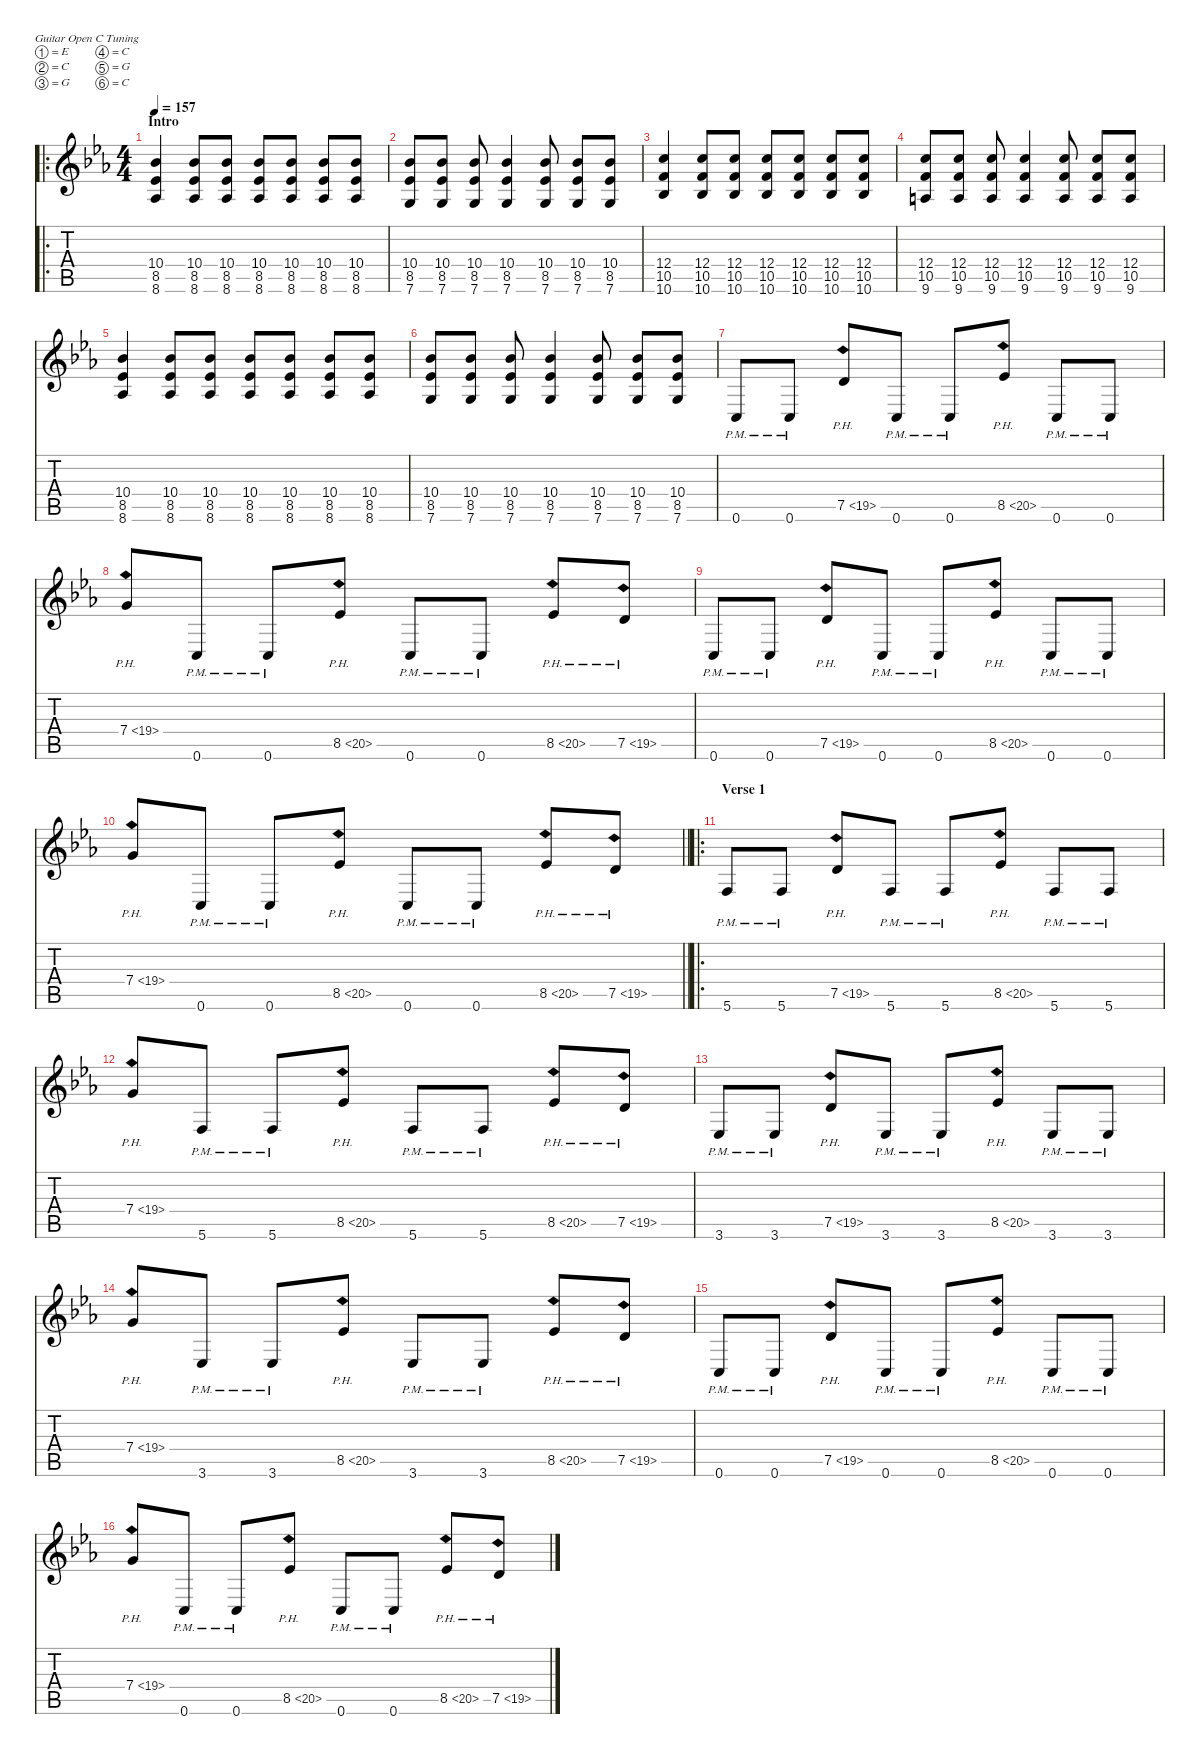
\defaultSystemsLayout 4
\hideDynamics
\bracketExtendMode nobrackets
\singleTrackTrackNamePolicy hidden
\multiTrackTrackNamePolicy hidden
\firstSystemTrackNameMode fullname
\firstSystemTrackNameOrientation horizontal
\otherSystemsTrackNameOrientation horizontal
\track ("Guitar Two" "dist.guit.") {instrument distortionguitar}
\staff {score tabs}
\tuning (E4 C4 G3 C3 G2 C2)
\ro
\ts (4 4)
\beaming (8 2 2 2 2)
\section ("" "Intro")
\tempo 157
\clef g2
\ks cminor
(10.4{acc b} 8.5{acc b} 8.6{acc b}).4{dy f instrument distortionguitar beam Up} (10.4{acc b} 8.5{acc b} 8.6{acc b}).8{beam Up} (10.4{acc b} 8.5{acc b} 8.6{acc b}).8{beam Up} (10.4{acc b} 8.5{acc b} 8.6{acc b}).8{beam Up} (10.4{acc b} 8.5{acc b} 8.6{acc b}).8{beam Up} (10.4{acc b} 8.5{acc b} 8.6{acc b}).8{beam Up} (10.4{acc b} 8.5{acc b} 8.6{acc b}).8{beam Up} |
(10.4{acc b} 8.5{acc b} 7.6{acc forcenatural}).8{beam Up} (10.4{acc b} 8.5{acc b} 7.6{acc forcenatural}).8{beam Up} (10.4{acc b} 8.5{acc b} 7.6{acc forcenatural}).8{beam Up} (10.4{acc b} 8.5{acc b} 7.6{acc forcenatural}).4{beam Up} (10.4{acc b} 8.5{acc b} 7.6{acc forcenatural}).8{beam Up} (10.4{acc b} 8.5{acc b} 7.6{acc forcenatural}).8{beam Up} (10.4{acc b} 8.5{acc b} 7.6{acc forcenatural}).8{beam Up} |
(12.4{acc forcenatural} 10.5{acc forcenatural} 10.6{acc b}).4{beam Up} (12.4{acc forcenatural} 10.5{acc forcenatural} 10.6{acc b}).8{beam Up} (12.4{acc forcenatural} 10.5{acc forcenatural} 10.6{acc b}).8{beam Up} (12.4{acc forcenatural} 10.5{acc forcenatural} 10.6{acc b}).8{beam Up} (12.4{acc forcenatural} 10.5{acc forcenatural} 10.6{acc b}).8{beam Up} (12.4{acc forcenatural} 10.5{acc forcenatural} 10.6{acc b}).8{beam Up} (12.4{acc forcenatural} 10.5{acc forcenatural} 10.6{acc b}).8{beam Up} |
(12.4{acc forcenatural} 10.5{acc forcenatural} 9.6{acc forcenatural}).8{beam Up} (12.4{acc forcenatural} 10.5{acc forcenatural} 9.6{acc forcenatural}).8{beam Up} (12.4{acc forcenatural} 10.5{acc forcenatural} 9.6{acc forcenatural}).8{beam Up} (12.4{acc forcenatural} 10.5{acc forcenatural} 9.6{acc forcenatural}).4{beam Up} (12.4{acc forcenatural} 10.5{acc forcenatural} 9.6{acc forcenatural}).8{beam Up} (12.4{acc forcenatural} 10.5{acc forcenatural} 9.6{acc forcenatural}).8{beam Up} (12.4{acc forcenatural} 10.5{acc forcenatural} 9.6{acc forcenatural}).8{beam Up} |
(10.4{acc b} 8.5{acc b} 8.6{acc b}).4{beam Up} (10.4{acc b} 8.5{acc b} 8.6{acc b}).8{beam Up} (10.4{acc b} 8.5{acc b} 8.6{acc b}).8{beam Up} (10.4{acc b} 8.5{acc b} 8.6{acc b}).8{beam Up} (10.4{acc b} 8.5{acc b} 8.6{acc b}).8{beam Up} (10.4{acc b} 8.5{acc b} 8.6{acc b}).8{beam Up} (10.4{acc b} 8.5{acc b} 8.6{acc b}).8{beam Up} |
(10.4{acc b} 8.5{acc b} 7.6{acc forcenatural}).8{beam Up} (10.4{acc b} 8.5{acc b} 7.6{acc forcenatural}).8{beam Up} (10.4{acc b} 8.5{acc b} 7.6{acc forcenatural}).8{beam Up} (10.4{acc b} 8.5{acc b} 7.6{acc forcenatural}).4{beam Up} (10.4{acc b} 8.5{acc b} 7.6{acc forcenatural}).8{beam Up} (10.4{acc b} 8.5{acc b} 7.6{acc forcenatural}).8{beam Up} (10.4{acc b} 8.5{acc b} 7.6{acc forcenatural}).8{beam Up} |
0.6{pm acc forcenatural}.8{beam Up} 0.6{pm acc forcenatural}.8{beam Up} 7.5{ph 12 acc forcenatural}.8{beam Up} 0.6{pm acc forcenatural}.8{beam Up} 0.6{pm acc forcenatural}.8{beam Up} 8.5{ph 12 acc b}.8{beam Up} 0.6{pm acc forcenatural}.8{beam Up} 0.6{pm acc forcenatural}.8{beam Up} |
7.4{ph 12 acc forcenatural}.8{beam Up} 0.6{pm acc forcenatural}.8{beam Up} 0.6{pm acc forcenatural}.8{beam Up} 8.5{ph 12 acc b}.8{beam Up} 0.6{pm acc forcenatural}.8{beam Up} 0.6{pm acc forcenatural}.8{beam Up} 8.5{ph 12 acc b}.8{beam Up} 7.5{ph 12 acc forcenatural}.8{beam Up} |
0.6{pm acc forcenatural}.8{beam Up} 0.6{pm acc forcenatural}.8{beam Up} 7.5{ph 12 acc forcenatural}.8{beam Up} 0.6{pm acc forcenatural}.8{beam Up} 0.6{pm acc forcenatural}.8{beam Up} 8.5{ph 12 acc b}.8{beam Up} 0.6{pm acc forcenatural}.8{beam Up} 0.6{pm acc forcenatural}.8{beam Up} |
\barLineRight lightlight
7.4{ph 12 acc forcenatural}.8{beam Up} 0.6{pm acc forcenatural}.8{beam Up} 0.6{pm acc forcenatural}.8{beam Up} 8.5{ph 12 acc b}.8{beam Up} 0.6{pm acc forcenatural}.8{beam Up} 0.6{pm acc forcenatural}.8{beam Up} 8.5{ph 12 acc b}.8{beam Up} 7.5{ph 12 acc forcenatural}.8{beam Up} |
\ro
\section ("" "Verse 1")
5.6{pm acc forcenatural}.8{beam Up} 5.6{pm acc forcenatural}.8{beam Up} 7.5{ph 12 acc forcenatural}.8{beam Up} 5.6{pm acc forcenatural}.8{beam Up} 5.6{pm acc forcenatural}.8{beam Up} 8.5{ph 12 acc b}.8{beam Up} 5.6{pm acc forcenatural}.8{beam Up} 5.6{pm acc forcenatural}.8{beam Up} |
7.4{ph 12 acc forcenatural}.8{beam Up} 5.6{pm acc forcenatural}.8{beam Up} 5.6{pm acc forcenatural}.8{beam Up} 8.5{ph 12 acc b}.8{beam Up} 5.6{pm acc forcenatural}.8{beam Up} 5.6{pm acc forcenatural}.8{beam Up} 8.5{ph 12 acc b}.8{beam Up} 7.5{ph 12 acc forcenatural}.8{beam Up} |
3.6{pm acc b}.8{beam Up} 3.6{pm acc b}.8{beam Up} 7.5{ph 12 acc forcenatural}.8{beam Up} 3.6{pm acc b}.8{beam Up} 3.6{pm acc b}.8{beam Up} 8.5{ph 12 acc b}.8{beam Up} 3.6{pm acc b}.8{beam Up} 3.6{pm acc b}.8{beam Up} |
7.4{ph 12 acc forcenatural}.8{beam Up} 3.6{pm acc b}.8{beam Up} 3.6{pm acc b}.8{beam Up} 8.5{ph 12 acc b}.8{beam Up} 3.6{pm acc b}.8{beam Up} 3.6{pm acc b}.8{beam Up} 8.5{ph 12 acc b}.8{beam Up} 7.5{ph 12 acc forcenatural}.8{beam Up} |
0.6{pm acc forcenatural}.8{beam Up} 0.6{pm acc forcenatural}.8{beam Up} 7.5{ph 12 acc forcenatural}.8{beam Up} 0.6{pm acc forcenatural}.8{beam Up} 0.6{pm acc forcenatural}.8{beam Up} 8.5{ph 12 acc b}.8{beam Up} 0.6{pm acc forcenatural}.8{beam Up} 0.6{pm acc forcenatural}.8{beam Up} |
7.4{ph 12 acc forcenatural}.8{beam Up} 0.6{pm acc forcenatural}.8{beam Up} 0.6{pm acc forcenatural}.8{beam Up} 8.5{ph 12 acc b}.8{beam Up} 0.6{pm acc forcenatural}.8{beam Up} 0.6{pm acc forcenatural}.8{beam Up} 8.5{ph 12 acc b}.8{beam Up} 7.5{ph 12 acc forcenatural}.8{beam Up}
